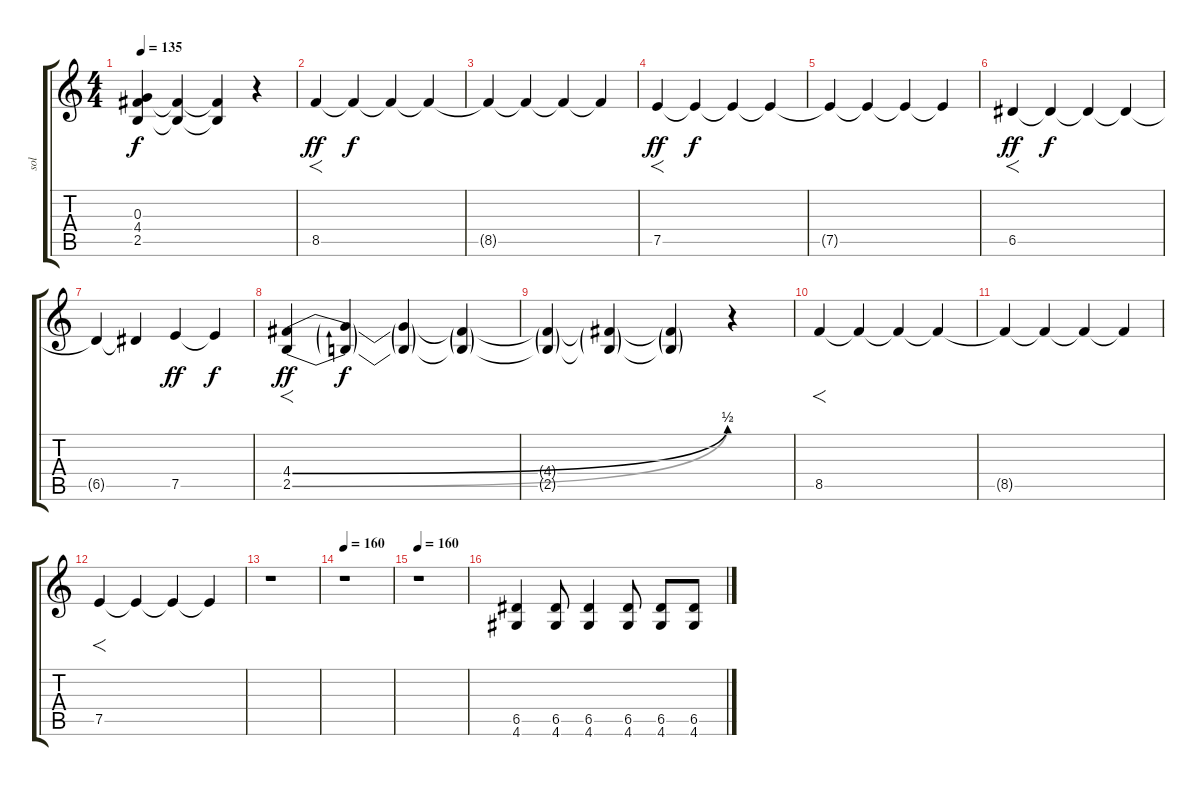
\track ("sol" "sol") {instrument distortionguitar}
\staff {score tabs}
\tuning (E4 B3 G3 D3 A2 E2) {hide}
\ts (4 4)
\tempo 135
\clef g2
\ks c
(0.3 4.4{t} 2.5{t}).4{dy f volume 0} (4.4{t} 2.5{t}).4 (4.4{t} 2.5{t}).4{volume 13} r.4 |
8.5.4{f dy ff} 8.5{t}.4{dy f} 8.5{t}.4 8.5{t}.4 |
8.5{t}.4{volume 5} 8.5{t}.4 8.5{t}.4 8.5{t}.4 |
7.5.4{f dy ff volume 13} 7.5{t}.4{dy f} 7.5{t}.4 7.5{t}.4 |
7.5{t}.4 7.5{t}.4{volume 0} 7.5{t}.4 7.5{t}.4 |
6.5.4{f dy ff volume 13} 6.5{t}.4{dy f volume 0} 6.5{t}.4 6.5{t}.4 |
6.5{t}.4 6.5{t}.4{volume 2} 7.5.4{dy ff volume 15} 7.5{t}.4{dy f} |
(4.4{be (bend 0 0 60 2)} 2.5{be (bend 0 0 60 1)}).4{f dy ff} (4.4{t} 2.5{t}).4{dy f} (4.4{t} 2.5{t}).4 (4.4{t} 2.5{t}).4 |
(4.4{t} 2.5{t}).4{volume 4} (4.4{t} 2.5{t}).4 (4.4{t} 2.5{t}).4 r.4{volume 13} |
8.5.4{f} 8.5{t}.4 8.5{t}.4 8.5{t}.4 |
8.5{t}.4{volume 5} 8.5{t}.4 8.5{t}.4 8.5{t}.4 |
7.5.4{f} 7.5{t}.4 7.5{t}.4{volume 4} 7.5{t}.4 |
r.1 |
\tempo 160
r.1 |
\tempo 160
r.1 |
(6.5 4.6).4{volume 13} (6.5 4.6).8 (6.5 4.6).4 (6.5 4.6).8 (6.5 4.6).8 (6.5 4.6).8
